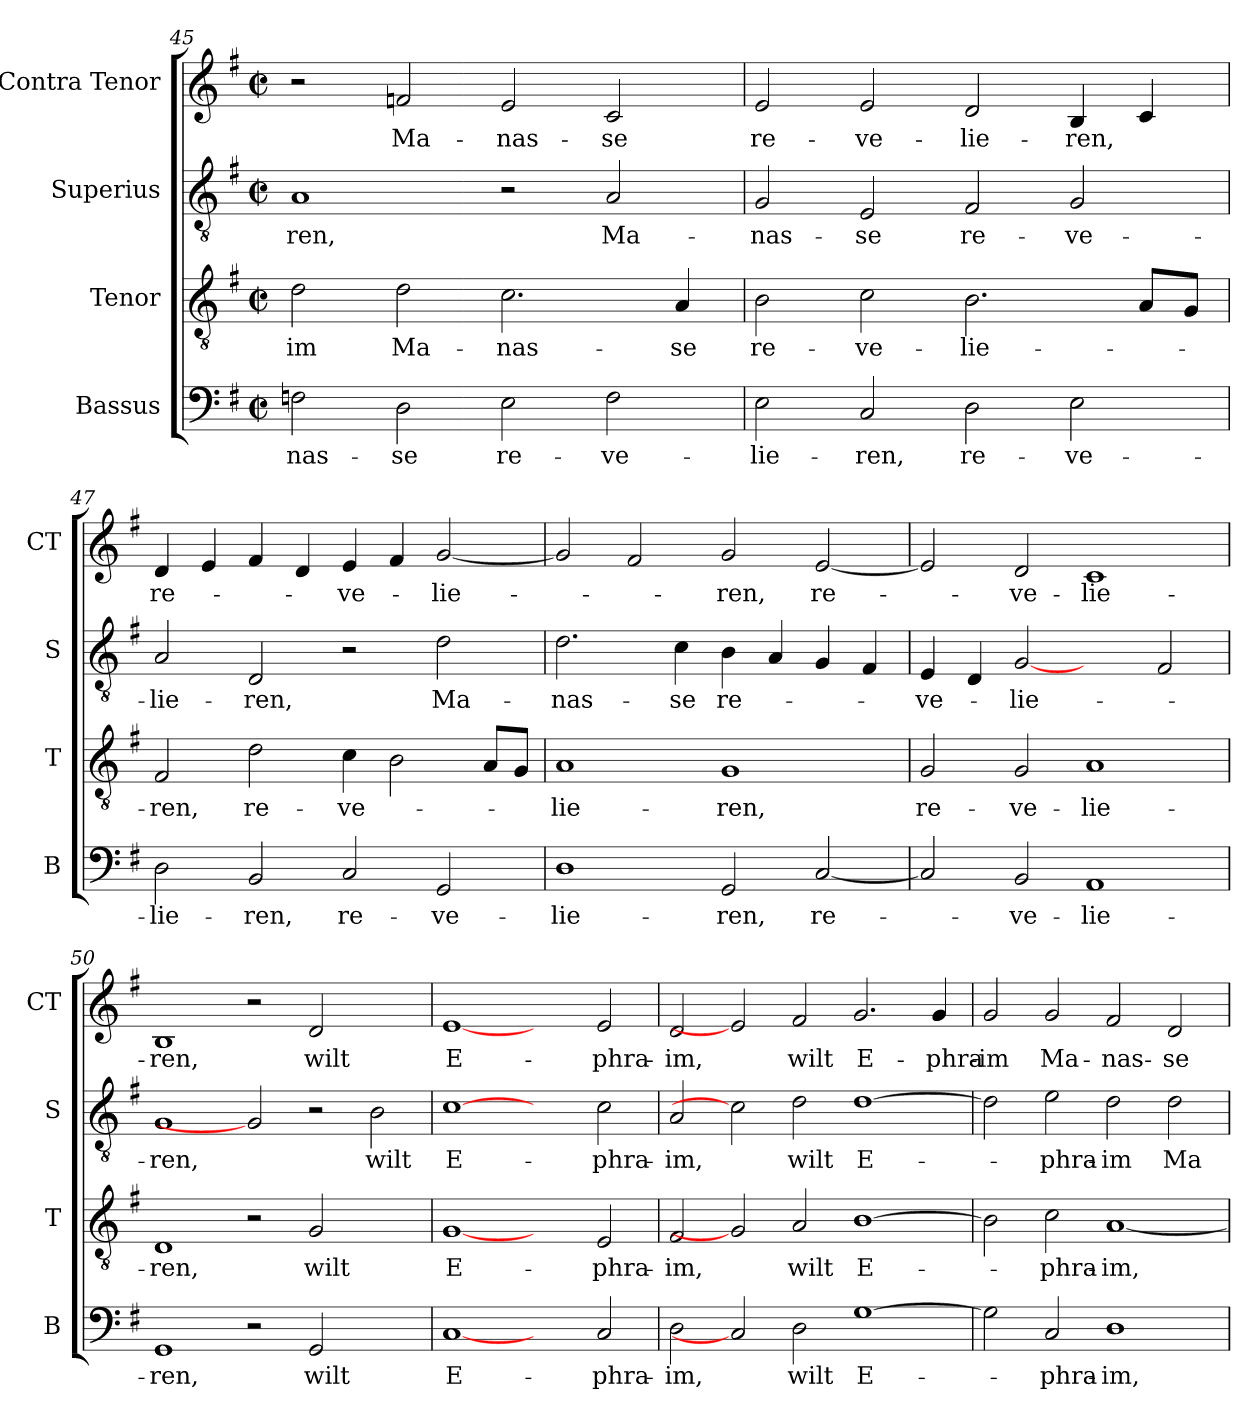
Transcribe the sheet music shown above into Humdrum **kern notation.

**kern	**text	**kern	**text	**kern	**text	**kern	**text
*part4	*part4	*part3	*part3	*part2	*part2	*part1	*part1
*staff4	*staff4	*staff3	*staff3	*staff2	*staff2	*staff1	*staff1
*I"Bassus	*	*I"Tenor	*	*I"Superius	*	*I"Contra Tenor	*
*I'B	*	*I'T	*	*I'S	*	*I'CT	*
!!LO:LB:g=z
*clefF4	*	*clefGv2	*	*clefGv2	*	*clefG2	*
*k[f#]	*	*k[f#]	*	*k[f#]	*	*k[f#]	*
*G:	*	*G:	*	*G:	*	*G:	*
*M2/2	*	*M2/2	*	*M2/2	*	*M2/2	*
*met(c|)	*	*met(c|)	*	*met(c|)	*	*met(c|)	*
=45	=45	=45	=45	=45	=45	=45	=45
!	!LO:LY:b	!	!LO:LY:b	!	!LO:LY:b	!	!
2Fn\	-nas-	2d\	-im	1A	-ren,	2r	.
!	!LO:LY:b	!	!LO:LY:b	!	!	!	!LO:LY:b
2D\	-se	2d\	Ma-	.	.	2fn/	Ma-
!	!LO:LY:b	!	!LO:LY:b	!	!	!	!LO:LY:b
2E\	re-	2.c\	-nas-	2r	.	2e/	-nas-
!	!LO:LY:b	!	!	!	!LO:LY:b	!	!LO:LY:b
2F\	-ve-	.	.	2A/	Ma-	2c/	-se
!	!	!	!LO:LY:b	!	!	!	!
.	.	4A/	-se	.	.	.	.
=46	=46	=46	=46	=46	=46	=46	=46
!	!LO:LY:b	!	!LO:LY:b	!	!LO:LY:b	!	!LO:LY:b
2E\	-lie-	2B\	re-	2G/	-nas-	2e/	re-
!	!LO:LY:b	!	!LO:LY:b	!	!LO:LY:b	!	!LO:LY:b
2C/	-ren,	2c\	-ve-	2E/	-se	2e/	-ve-
!	!LO:LY:b	!	!LO:LY:b	!	!LO:LY:b	!	!LO:LY:b
2D\	re-	2.B\	-lie-	2F#/	re-	2d/	-lie-
!	!LO:LY:b	!	!	!	!LO:LY:b	!	!LO:LY:b
2E\	-ve-	.	.	2G/	-ve-	4B/	-ren,
.	.	8A/L	.	.	.	4c/	.
.	.	8G/J	.	.	.	.	.
=47	=47	=47	=47	=47	=47	=47	=47
!	!LO:LY:b	!	!LO:LY:b	!	!LO:LY:b	!	!LO:LY:b
2D\	-lie-	2F#/	-ren,	2A/	-lie-	4d/	re-
.	.	.	.	.	.	4e/	.
!	!LO:LY:b	!	!LO:LY:b	!	!LO:LY:b	!	!
2BB/	-ren,	2d\	re-	2D/	-ren,	4f#/	.
.	.	.	.	.	.	4d/	.
!	!LO:LY:b	!	!LO:LY:b	!	!	!	!LO:LY:b
2C/	re-	4c\	-ve-	2r	.	4e/	-ve-
.	.	2B\	.	.	.	4f#/	.
!	!LO:LY:b	!	!	!	!LO:LY:b	!	!LO:LY:b
2GG/	-ve-	.	.	2d\	Ma-	[2g/	-lie-
.	.	8A/L	.	.	.	.	.
.	.	8G/J	.	.	.	.	.
=48	=48	=48	=48	=48	=48	=48	=48
!	!LO:LY:b	!	!LO:LY:b	!	!LO:LY:b	!	!
1D	-lie-	1A	-lie-	2.d\	-nas-	2g/]	.
.	.	.	.	.	.	2f#/	.
!	!	!	!	!	!LO:LY:b	!	!
.	.	.	.	4c\	-se	.	.
!	!LO:LY:b	!	!LO:LY:b	!	!LO:LY:b	!	!LO:LY:b
2GG/	-ren,	1G	-ren,	4B\	re-	2g/	-ren,
.	.	.	.	4A/	.	.	.
!	!LO:LY:b	!	!	!	!	!	!LO:LY:b
[2C/	re-	.	.	4G/	.	[2e/	re-
.	.	.	.	4F#/	.	.	.
!!LO:LB:g=z
=49	=49	=49	=49	=49	=49	=49	=49
!	!	!	!LO:LY:b	!	!LO:LY:b	!	!
2C/]	.	2G/	re-	4E/	-ve-	2e/]	.
.	.	.	.	4D/	.	.	.
!	!LO:LY:b	!	!LO:LY:b	!	!LO:LY:b	!	!LO:LY:b
2BB/	-ve-	2G/	-ve-	[2G	-lie-	2d/	-ve-
!	!LO:LY:b	!	!LO:LY:b	!	!	!	!LO:LY:b
1AA	-lie-	1A	-lie-	2ryy	.	1c	-lie-
.	.	.	.	2F#/	.	.	.
=50	=50	=50	=50	=50	=50	=50	=50
!	!LO:LY:b	!	!LO:LY:b	!	!LO:LY:b	!	!LO:LY:b
1GG	-ren,	1D	-ren,	1G	-ren,	1B	-ren,
2r	.	2r	.	2G]	.	2r	.
!	!LO:LY:b	!	!LO:LY:b	!	!	!	!LO:LY:b
2GG/	wilt	2G/	wilt	2r	.	2d/	wilt
!	!	!	!	!	!LO:LY:b	!	!
2ryy	.	2ryy	.	2B\	wilt	2ryy	.
=51	=51	=51	=51	=51	=51	=51	=51
!	!LO:LY:b	!	!LO:LY:b	!	!LO:LY:b	!	!LO:LY:b
[1C	E-	[1G	E-	[1c	E-	[1e	E-
2ryy	.	2ryy	.	2ryy	.	2ryy	.
!	!LO:LY:b	!	!LO:LY:b	!	!LO:LY:b	!	!LO:LY:b
2C/	-phra-	2E/	-phra-	2c\	-phra-	2e/	-phra-
=52	=52	=52	=52	=52	=52	=52	=52
!	!LO:LY:b	!	!LO:LY:b	!	!LO:LY:b	!	!LO:LY:b
2D\	-im,	2F#/	-im,	2A/	-im,	2d/	-im,
2C]	.	2G]	.	2c]	.	2e]	.
!	!LO:LY:b	!	!LO:LY:b	!	!LO:LY:b	!	!LO:LY:b
2D\	wilt	2A/	wilt	2d\	wilt	2f#/	wilt
!	!LO:LY:b	!	!LO:LY:b	!	!LO:LY:b	!	!LO:LY:b
[1G	E-	[1B	E-	[1d	E-	2.g/	E-
!	!	!	!	!	!	!	!LO:LY:b
.	.	.	.	.	.	4g/	-phra-
=53	=53	=53	=53	=53	=53	=53	=53
!	!	!	!	!	!	!	!LO:LY:b
2G\]	.	2B\]	.	2d\]	.	2g/	-im
!	!LO:LY:b	!	!LO:LY:b	!	!LO:LY:b	!	!LO:LY:b
2C/	-phra-	2c\	-phra-	2e\	-phra-	2g/	Ma-
!	!LO:LY:b	!	!LO:LY:b	!	!LO:LY:b	!	!LO:LY:b
1D	-im,	[1A	-im,	2d\	-im	2f#/	-nas-
!	!	!	!	!	!LO:LY:b	!	!LO:LY:b
.	.	.	.	2d\	Ma-	2d/	-se
=	=	=	=	=	=	=	=
*-	*-	*-	*-	*-	*-	*-	*-
